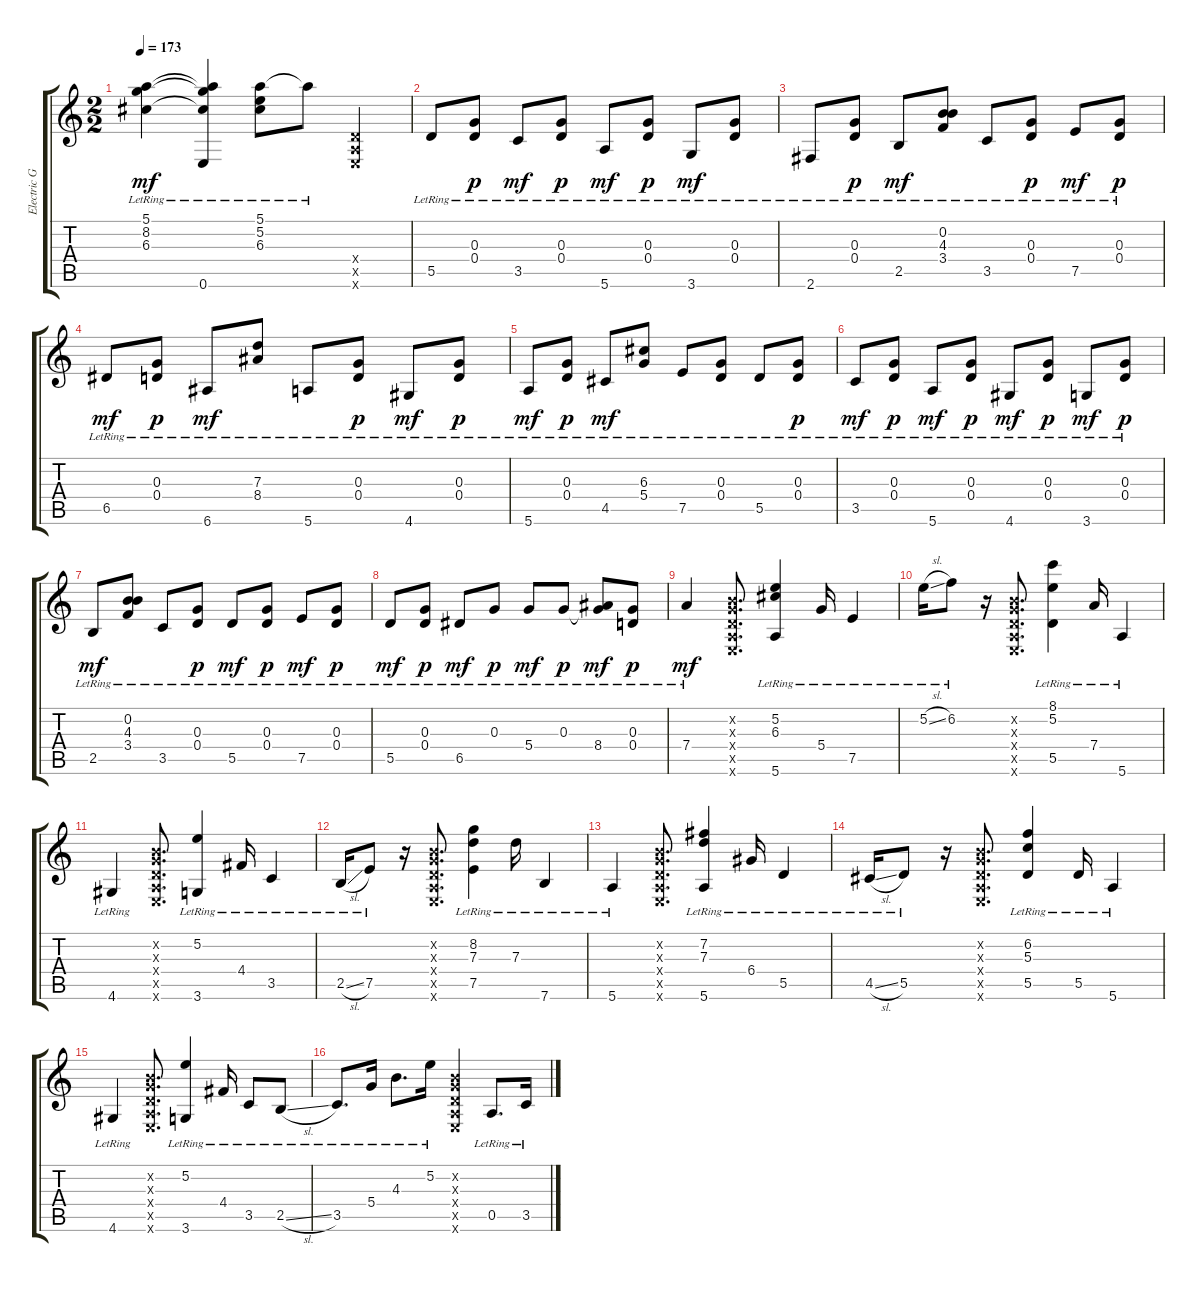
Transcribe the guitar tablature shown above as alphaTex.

\track ("Electric Guitar" "Electric G") {instrument electricguitarclean}
\staff {score tabs}
\tuning (E4 B3 G3 D3 A2 E2) {hide}
\ts (2 2)
\tempo 173
\clef g2
\ks c
(5.1{lr} 8.2{lr} 6.3{lr}).4{dy mf} (5.1{lr t} 8.2{lr t} 6.3{lr t} 0.6{lr}).4 (5.1{lr} 5.2{lr} 6.3{lr}).8 5.1{lr t}.8 (0.4{x} 0.5{x} 0.6{x}).4 |
5.5{lr}.8 (0.3{lr} 0.4{lr}).8{dy p} 3.5{lr}.8{dy mf} (0.3{lr} 0.4{lr}).8{dy p} 5.6{lr}.8{dy mf} (0.3{lr} 0.4{lr}).8{dy p} 3.6{lr}.8{dy mf} (0.3{lr} 0.4{lr}).8 |
2.6{lr}.8 (0.3{lr} 0.4{lr}).8{dy p} 2.5{lr}.8{dy mf} (0.2{lr} 4.3{lr} 3.4{lr}).8 3.5{lr}.8 (0.3{lr} 0.4{lr}).8{dy p} 7.5{lr}.8{dy mf} (0.3{lr} 0.4{lr}).8{dy p} |
6.5{lr}.8{dy mf} (0.3{lr} 0.4{lr}).8{dy p} 6.6{lr}.8{dy mf} (7.3{lr} 8.4{lr}).8 5.6{lr}.8 (0.3{lr} 0.4{lr}).8{dy p} 4.6{lr}.8{dy mf} (0.3{lr} 0.4{lr}).8{dy p} |
5.6{lr}.8{dy mf} (0.3{lr} 0.4{lr}).8{dy p} 4.5{lr}.8{dy mf} (6.3{lr} 5.4{lr}).8 7.5{lr}.8 (0.3{lr} 0.4{lr}).8 5.5{lr}.8 (0.3{lr} 0.4{lr}).8{dy p} |
3.5{lr}.8{dy mf} (0.3{lr} 0.4{lr}).8{dy p} 5.6{lr}.8{dy mf} (0.3{lr} 0.4{lr}).8{dy p} 4.6{lr}.8{dy mf} (0.3{lr} 0.4{lr}).8{dy p} 3.6{lr}.8{dy mf} (0.3{lr} 0.4{lr}).8{dy p} |
2.5{lr}.8{dy mf} (0.2{lr} 4.3{lr} 3.4{lr}).8 3.5{lr}.8 (0.3{lr} 0.4{lr}).8{dy p} 5.5{lr}.8{dy mf} (0.3{lr} 0.4{lr}).8{dy p} 7.5{lr}.8{dy mf} (0.3{lr} 0.4{lr}).8{dy p} |
5.5{lr}.8{dy mf} (0.3{lr} 0.4{lr}).8{dy p} 6.5{lr}.8{dy mf} 0.3{lr}.8{dy p} 5.4{lr}.8{dy mf} 0.3{lr}.8{dy p} (0.3{lr t} 8.4{lr}).8{dy mf} (0.3{lr} 0.4{lr}).8{dy p} |
7.4{lr}.4{dy mf} (0.2{x} 0.3{x} 0.4{x} 0.5{x} 0.6{x}).8{d} (5.2{lr} 6.3{lr} 5.6{lr}).4 5.4{lr}.16 7.5{lr}.4 |
5.2{sl lr}.16 6.2{lr}.8 r.16 (0.2{x} 0.3{x} 0.4{x} 0.5{x} 0.6{x}).8{d} (8.1{lr} 5.2{lr} 5.5{lr}).4 7.4{lr}.16 5.6{lr}.4 |
4.6{lr}.4 (0.2{x} 0.3{x} 0.4{x} 0.5{x} 0.6{x}).8{d} (5.2{lr} 3.6{lr}).4 4.4{lr}.16 3.5{lr}.4 |
2.5{sl lr}.16 7.5{lr}.8 r.16 (0.2{x} 0.3{x} 0.4{x} 0.5{x} 0.6{x}).8{d} (8.2{lr} 7.3{lr} 7.5{lr}).4 7.3{lr}.16 7.6{lr}.4 |
5.6{lr}.4 (0.2{x} 0.3{x} 0.4{x} 0.5{x} 0.6{x}).8{d} (7.2{lr} 7.3{lr} 5.6{lr}).4 6.4{lr}.16 5.5{lr}.4 |
4.5{sl lr}.16 5.5{lr}.8 r.16 (0.2{x} 0.3{x} 0.4{x} 0.5{x} 0.6{x}).8{d} (6.2{lr} 5.3{lr} 5.5{lr}).4 5.5{lr}.16 5.6{lr}.4 |
4.6{lr}.4 (0.2{x} 0.3{x} 0.4{x} 0.5{x} 0.6{x}).8{d} (5.2{lr} 3.6{lr}).4 4.4{lr}.16 3.5{lr}.8 2.5{sl lr}.8 |
3.5{lr}.8{d} 5.4{lr}.16 4.3{lr}.8{d} 5.2{lr}.16 (0.2{x} 0.3{x} 0.4{x} 0.5{x} 0.6{x}).4 0.5{lr}.8{d} 3.5{sl lr}.16
